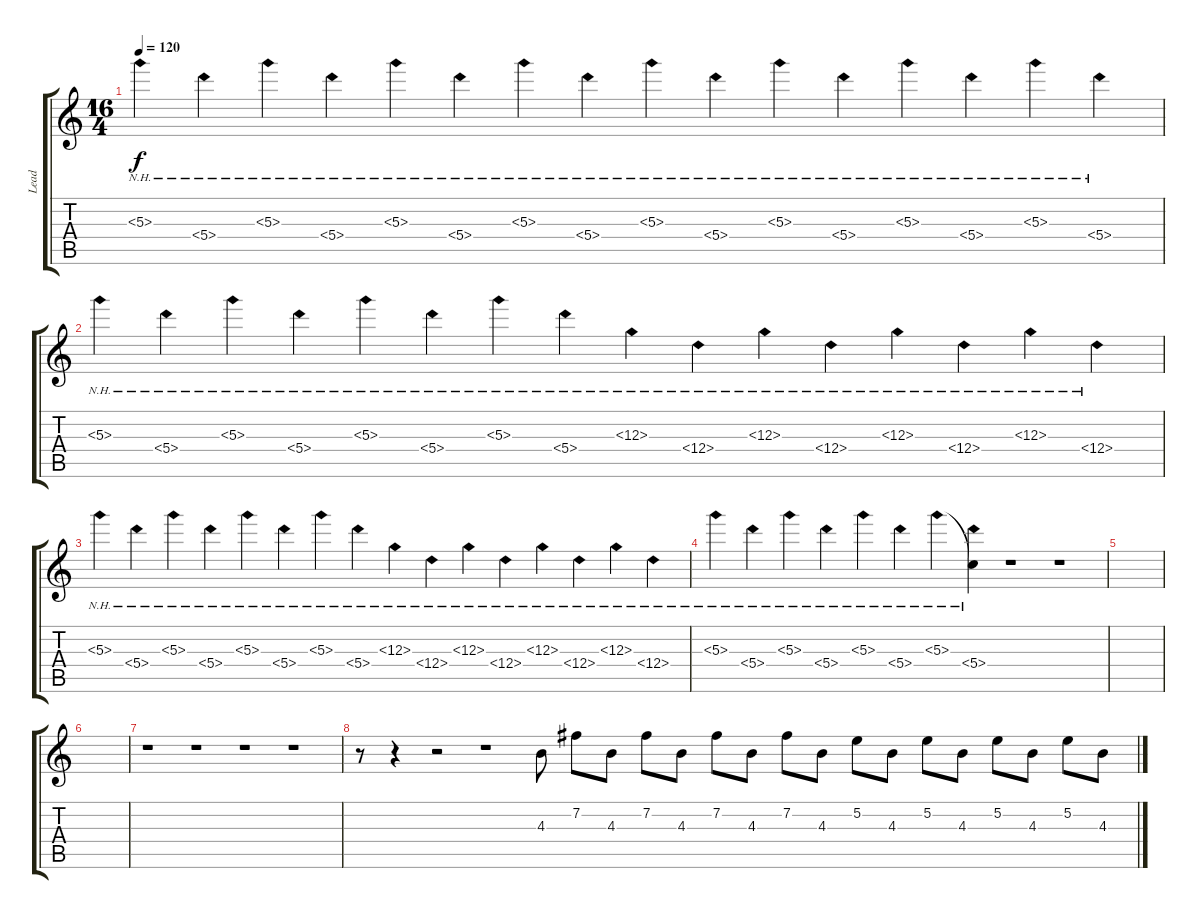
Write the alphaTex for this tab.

\track ("Lead " "Lead ") {instrument electricguitarjazz}
\staff {score tabs}
\tuning (E4 B3 G3 D3 A2 E2) {hide}
\ts (16 4)
\tempo 120
\clef g2
\ks c
5.3{nh}.4{dy f volume 12 instrument electricguitarjazz} 5.4{nh}.4 5.3{nh}.4 5.4{nh}.4 5.3{nh}.4 5.4{nh}.4 5.3{nh}.4 5.4{nh}.4 5.3{nh}.4 5.4{nh}.4 5.3{nh}.4 5.4{nh}.4 5.3{nh}.4 5.4{nh}.4 5.3{nh}.4 5.4{nh}.4 |
5.3{nh}.4 5.4{nh}.4 5.3{nh}.4 5.4{nh}.4 5.3{nh}.4 5.4{nh}.4 5.3{nh}.4 5.4{nh}.4 12.3{nh}.4 12.4{nh}.4 12.3{nh}.4 12.4{nh}.4 12.3{nh}.4 12.4{nh}.4 12.3{nh}.4 12.4{nh}.4 |
5.3{nh}.4 5.4{nh}.4 5.3{nh}.4 5.4{nh}.4 5.3{nh}.4 5.4{nh}.4 5.3{nh}.4 5.4{nh}.4 12.3{nh}.4 12.4{nh}.4 12.3{nh}.4 12.4{nh}.4 12.3{nh}.4 12.4{nh}.4 12.3{nh}.4 12.4{nh}.4 |
5.3{nh}.4 5.4{nh}.4 5.3{nh}.4 5.4{nh}.4 5.3{nh}.4 5.4{nh}.4 5.3{nh}.4 (5.3{t} 5.4{nh}).4 r.1 r.1 |
|
|
r.1 r.1 r.1 r.1 |
r.8{volume 12} r.4 r.2 r.1 4.3.8 7.2.8 4.3.8 7.2.8 4.3.8 7.2.8 4.3.8 7.2.8 4.3.8 5.2.8 4.3.8 5.2.8 4.3.8 5.2.8 4.3.8 5.2.8 4.3.8
